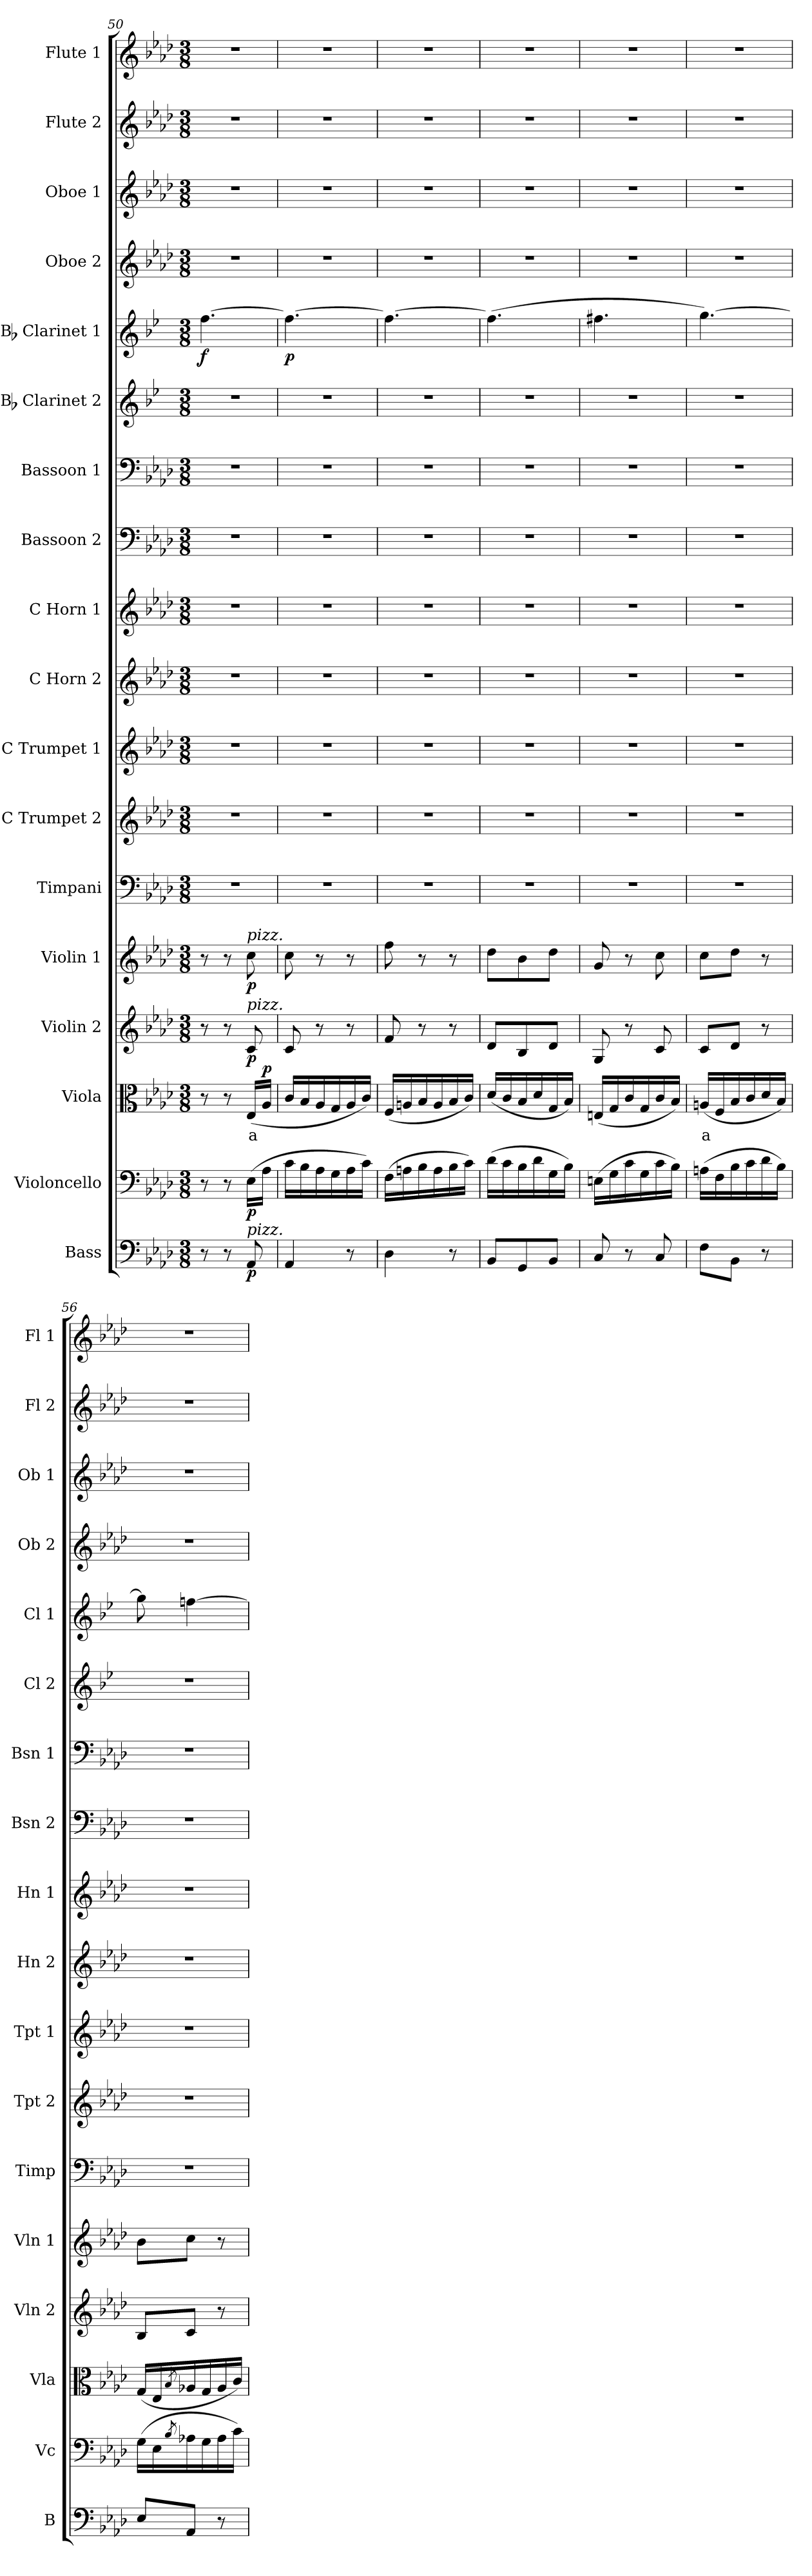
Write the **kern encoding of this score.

**kern	**dynam	**kern	**dynam	**kern	**text	**dynam	**kern	**dynam	**kern	**dynam	**kern	**kern	**kern	**kern	**kern	**kern	**kern	**kern	**kern	**dynam	**kern	**kern	**kern	**kern
*part18	*part18	*part17	*part17	*part16	*part16	*part16	*part15	*part15	*part14	*part14	*part13	*part12	*part11	*part10	*part9	*part8	*part7	*part6	*part5	*part5	*part4	*part3	*part2	*part1
*staff18	*staff18	*staff17	*staff17	*staff16	*staff16	*staff16	*staff15	*staff15	*staff14	*staff14	*staff13	*staff12	*staff11	*staff10	*staff9	*staff8	*staff7	*staff6	*staff5	*staff5	*staff4	*staff3	*staff2	*staff1
*I"Bass	*	*I"Violoncello	*	*I"Viola	*	*	*I"Violin 2	*	*I"Violin 1	*	*I"Timpani	*I"C Trumpet 2	*I"C Trumpet 1	*I"C Horn 2	*I"C Horn 1	*I"Bassoon 2	*I"Bassoon 1	*I"Bb Clarinet 2	*I"Bb Clarinet 1	*	*I"Oboe 2	*I"Oboe 1	*I"Flute 2	*I"Flute 1
*I'B	*	*I'Vc	*	*I'Vla	*	*	*I'Vln 2	*	*I'Vln 1	*	*I'Timp	*I'Tpt 2	*I'Tpt 1	*I'Hn 2	*I'Hn 1	*I'Bsn 2	*I'Bsn 1	*I'Cl 2	*I'Cl 1	*	*I'Ob 2	*I'Ob 1	*I'Fl 2	*I'Fl 1
*clefF4	*	*clefF4	*	*clefC3	*	*	*clefG2	*	*clefG2	*	*clefF4	*clefG2	*clefG2	*clefG2	*clefG2	*clefF4	*clefF4	*clefG2	*clefG2	*	*clefG2	*clefG2	*clefG2	*clefG2
*ITrd7c12	*	*	*	*	*	*	*	*	*	*	*	*	*	*ITrd7c12	*ITrd7c12	*	*	*ITrd1c2	*ITrd1c2	*	*	*	*	*
*k[b-e-a-d-]	*	*k[b-e-a-d-]	*	*k[b-e-a-d-]	*	*	*k[b-e-a-d-]	*	*k[b-e-a-d-]	*	*k[b-e-a-d-]	*k[b-e-a-d-]	*k[b-e-a-d-]	*k[b-e-a-d-]	*k[b-e-a-d-]	*k[b-e-a-d-]	*k[b-e-a-d-]	*k[b-e-a-d-]	*k[b-e-a-d-]	*	*k[b-e-a-d-]	*k[b-e-a-d-]	*k[b-e-a-d-]	*k[b-e-a-d-]
*M3/8	*	*M3/8	*	*M3/8	*	*	*M3/8	*	*M3/8	*	*M3/8	*M3/8	*M3/8	*M3/8	*M3/8	*M3/8	*M3/8	*M3/8	*M3/8	*	*M3/8	*M3/8	*M3/8	*M3/8
=50	=50	=50	=50	=50	=50	=50	=50	=50	=50	=50	=50	=50	=50	=50	=50	=50	=50	=50	=50	=50	=50	=50	=50	=50
!	!	!	!	!	!	!	!	!	!	!	!	!	!	!	!	!	!	!	!	!LO:DY:b	!	!	!	!
8r	.	8r	.	8r	.	.	8r	.	8r	.	4.r	4.r	4.r	4.r	4.r	4.r	4.r	4.r	[4.ee-\	f	4.r	4.r	4.r	4.r
8r	.	8r	.	8r	.	.	8r	.	8r	.	.	.	.	.	.	.	.	.	.	.	.	.	.	.
!	!	!	!	!	!	!	!	!	!LO:TX:a:i:t=pizz.	!	!	!	!	!	!	!	!	!	!	!	!	!	!	!
!	!	!	!	!	!	!	!LO:TX:a:i:t=pizz.	!	!	!	!	!	!	!	!	!	!	!	!	!	!	!	!	!
!LO:TX:a:i:t=pizz.	!	!	!	!	!	!	!	!	!	!	!	!	!	!	!	!	!	!	!	!	!	!	!	!
!	!LO:DY:b	!	!LO:DY:b	!	!LO:LY:b:color=#FF0000	!	!	!LO:DY:b	!	!LO:DY:b	!	!	!	!	!	!	!	!	!	!	!	!	!	!
8AAA-/	p	(16E-\LL	p	(16E-/LL	a	.	8c/	p	8cc\	p	.	.	.	.	.	.	.	.	.	.	.	.	.	.
!	!	!	!	!	!	!LO:DY:b	!	!	!	!	!	!	!	!	!	!	!	!	!	!	!	!	!	!
.	.	16A-\JJ	.	16A-/JJ	.	p	.	.	.	.	.	.	.	.	.	.	.	.	.	.	.	.	.	.
=51	=51	=51	=51	=51	=51	=51	=51	=51	=51	=51	=51	=51	=51	=51	=51	=51	=51	=51	=51	=51	=51	=51	=51	=51
!	!	!	!	!	!	!	!	!	!	!	!	!	!	!	!	!	!	!	!	!LO:DY:b	!	!	!	!
4AAA-/	.	16c\LL	.	16c/LL	.	.	8c/	.	8cc\	.	4.r	4.r	4.r	4.r	4.r	4.r	4.r	4.r	4.ee-\_	p	4.r	4.r	4.r	4.r
.	.	16B-\	.	16B-/	.	.	.	.	.	.	.	.	.	.	.	.	.	.	.	.	.	.	.	.
.	.	16A-\	.	16A-/	.	.	8r	.	8r	.	.	.	.	.	.	.	.	.	.	.	.	.	.	.
.	.	16G\	.	16G/	.	.	.	.	.	.	.	.	.	.	.	.	.	.	.	.	.	.	.	.
8r	.	16A-\	.	16A-/	.	.	8r	.	8r	.	.	.	.	.	.	.	.	.	.	.	.	.	.	.
.	.	16c\JJ)	.	16c/JJ)	.	.	.	.	.	.	.	.	.	.	.	.	.	.	.	.	.	.	.	.
=52	=52	=52	=52	=52	=52	=52	=52	=52	=52	=52	=52	=52	=52	=52	=52	=52	=52	=52	=52	=52	=52	=52	=52	=52
4DD-\	.	(16F\LL	.	(16F/LL	.	.	8f/	.	8ff\	.	4.r	4.r	4.r	4.r	4.r	4.r	4.r	4.r	4.ee-\_	.	4.r	4.r	4.r	4.r
.	.	16An\	.	16An/	.	.	.	.	.	.	.	.	.	.	.	.	.	.	.	.	.	.	.	.
.	.	16B-\	.	16B-/	.	.	8r	.	8r	.	.	.	.	.	.	.	.	.	.	.	.	.	.	.
.	.	16A\	.	16A/	.	.	.	.	.	.	.	.	.	.	.	.	.	.	.	.	.	.	.	.
8r	.	16B-\	.	16B-/	.	.	8r	.	8r	.	.	.	.	.	.	.	.	.	.	.	.	.	.	.
.	.	16c\JJ)	.	16c/JJ)	.	.	.	.	.	.	.	.	.	.	.	.	.	.	.	.	.	.	.	.
=53	=53	=53	=53	=53	=53	=53	=53	=53	=53	=53	=53	=53	=53	=53	=53	=53	=53	=53	=53	=53	=53	=53	=53	=53
8BBB-/L	.	(16d-\LL	.	(16d-/LL	.	.	8d-/L	.	8dd-\L	.	4.r	4.r	4.r	4.r	4.r	4.r	4.r	4.r	(4.ee-\]	.	4.r	4.r	4.r	4.r
.	.	16c\	.	16c/	.	.	.	.	.	.	.	.	.	.	.	.	.	.	.	.	.	.	.	.
8GGG/	.	16B-\	.	16B-/	.	.	8B-/	.	8b-\	.	.	.	.	.	.	.	.	.	.	.	.	.	.	.
.	.	16d-\	.	16d-/	.	.	.	.	.	.	.	.	.	.	.	.	.	.	.	.	.	.	.	.
8BBB-/J	.	16G\	.	16G/	.	.	8d-/J	.	8dd-\J	.	.	.	.	.	.	.	.	.	.	.	.	.	.	.
.	.	16B-\JJ)	.	16B-/JJ)	.	.	.	.	.	.	.	.	.	.	.	.	.	.	.	.	.	.	.	.
=54	=54	=54	=54	=54	=54	=54	=54	=54	=54	=54	=54	=54	=54	=54	=54	=54	=54	=54	=54	=54	=54	=54	=54	=54
8CC/	.	(16En\LL	.	(16En/LL	.	.	8G/	.	8g/	.	4.r	4.r	4.r	4.r	4.r	4.r	4.r	4.r	4.een\	.	4.r	4.r	4.r	4.r
.	.	16G\	.	16G/	.	.	.	.	.	.	.	.	.	.	.	.	.	.	.	.	.	.	.	.
8r	.	16c\	.	16c/	.	.	8r	.	8r	.	.	.	.	.	.	.	.	.	.	.	.	.	.	.
.	.	16G\	.	16G/	.	.	.	.	.	.	.	.	.	.	.	.	.	.	.	.	.	.	.	.
8CC/	.	16c\	.	16c/	.	.	8c/	.	8cc\	.	.	.	.	.	.	.	.	.	.	.	.	.	.	.
.	.	16B-\JJ)	.	16B-/JJ)	.	.	.	.	.	.	.	.	.	.	.	.	.	.	.	.	.	.	.	.
=55	=55	=55	=55	=55	=55	=55	=55	=55	=55	=55	=55	=55	=55	=55	=55	=55	=55	=55	=55	=55	=55	=55	=55	=55
!	!	!	!	!	!LO:LY:b:color=#FF0000	!	!	!	!	!	!	!	!	!	!	!	!	!	!	!	!	!	!	!
8FF\L	.	(16An\LL	.	(16An/LL	a	.	8c/L	.	8cc\L	.	4.r	4.r	4.r	4.r	4.r	4.r	4.r	4.r	[4.ff\)	.	4.r	4.r	4.r	4.r
.	.	16F\	.	16F/	.	.	.	.	.	.	.	.	.	.	.	.	.	.	.	.	.	.	.	.
8BBB-\J	.	16B-\	.	16B-/	.	.	8d-/J	.	8dd-\J	.	.	.	.	.	.	.	.	.	.	.	.	.	.	.
.	.	16c\	.	16c/	.	.	.	.	.	.	.	.	.	.	.	.	.	.	.	.	.	.	.	.
8r	.	16d-\	.	16d-/	.	.	8r	.	8r	.	.	.	.	.	.	.	.	.	.	.	.	.	.	.
.	.	16B-\JJ)	.	16B-/JJ)	.	.	.	.	.	.	.	.	.	.	.	.	.	.	.	.	.	.	.	.
!!LO:PB:g=z
=56	=56	=56	=56	=56	=56	=56	=56	=56	=56	=56	=56	=56	=56	=56	=56	=56	=56	=56	=56	=56	=56	=56	=56	=56
8EE-/L	.	(16G\LL	.	(16G/LL	.	.	8B-/L	.	8b-\L	.	4.r	4.r	4.r	4.r	4.r	4.r	4.r	4.r	8ff\]	.	4.r	4.r	4.r	4.r
.	.	16E-\	.	16E-/	.	.	.	.	.	.	.	.	.	.	.	.	.	.	.	.	.	.	.	.
.	.	8qB-/	.	8qB-/	.	.	.	.	.	.	.	.	.	.	.	.	.	.	.	.	.	.	.	.
8AAA-/J	.	16A-X\	.	16A-X/	.	.	8c/J	.	8cc\J	.	.	.	.	.	.	.	.	.	[4ee-X\	.	.	.	.	.
.	.	16G\	.	16G/	.	.	.	.	.	.	.	.	.	.	.	.	.	.	.	.	.	.	.	.
8r	.	16A-\	.	16A-/	.	.	8r	.	8r	.	.	.	.	.	.	.	.	.	.	.	.	.	.	.
.	.	16c\JJ)	.	16c/JJ)	.	.	.	.	.	.	.	.	.	.	.	.	.	.	.	.	.	.	.	.
=	=	=	=	=	=	=	=	=	=	=	=	=	=	=	=	=	=	=	=	=	=	=	=	=
*-	*-	*-	*-	*-	*-	*-	*-	*-	*-	*-	*-	*-	*-	*-	*-	*-	*-	*-	*-	*-	*-	*-	*-	*-
